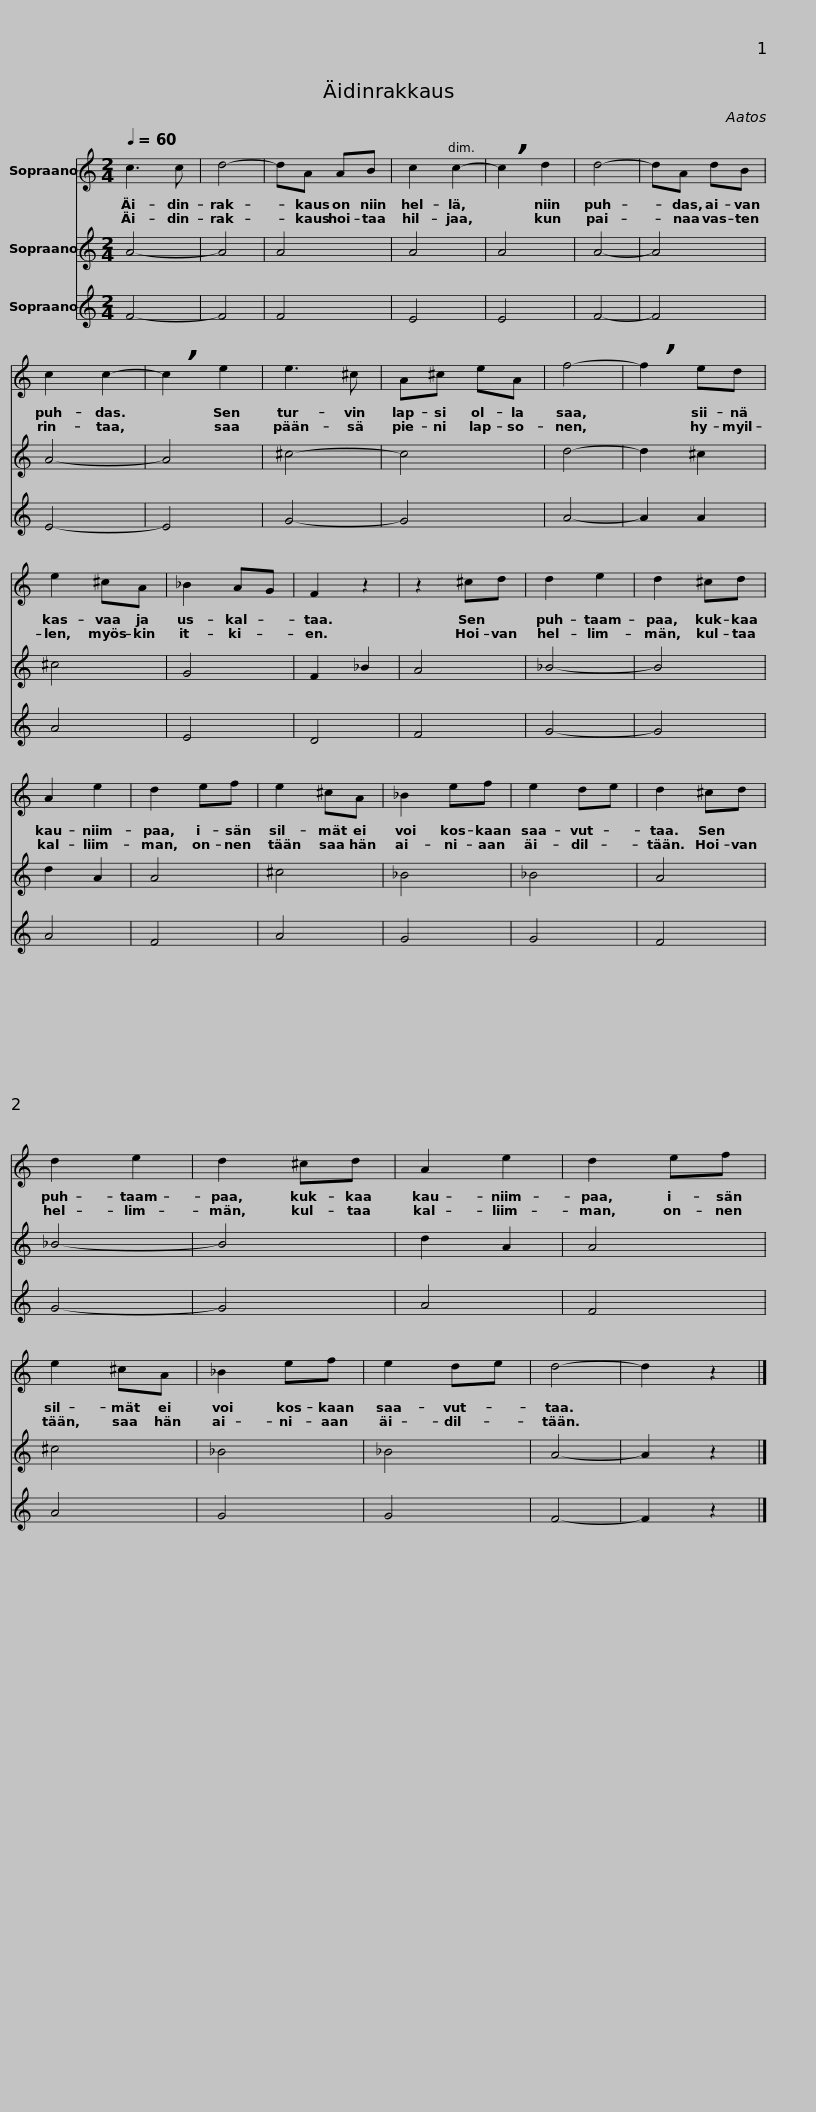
X:1
%%score 1 2 3
L:1/8
Q:1/4=60
M:2/4
I:linebreak $
K:C
V:1 treble
V:2 treble
V:3 treble
V:1
 c3 c | d4- | dA AB | c2 c2- | !breath!c2 d2 | %5
 d4- | dA dB | c2 c2- | !breath!c2 e2 |$ e3 ^c | %10
 A^c eA | f4- | !breath!f2 ed | e2 ^cA | _B2 AG | %15
 F2 z2 | z2 ^cd | d2 e2 |$ d2 ^cd | A2 e2 | %20
 d2 ef | e2 ^cA | _B2 ef | e2 de | d2 ^cd |$ %25
 d2 e2 | d2 ^cd | A2 e2 | d2 ef | e2 ^cA | %30
 _B2 ef | e2 de | d4- |$ d2 z2 |] %34
V:2
 A4- | A4 | A4 | A4 | A4 | %5
 A4- | A4 | A4- | A4 |$ ^c4- | %10
 c4 | d4- | d2 ^c2 | ^c4 | G4 | %15
 F2 _B2 | A4 | _B4- |$ B4 | d2 A2 | %20
 A4 | ^c4 | _B4 | _B4 | A4 |$ %25
 _B4- | B4 | d2 A2 | A4 | ^c4 | %30
 _B4 | _B4 | A4- |$ A2 z2 |] %34
V:3
 F4- | F4 | F4 | E4 | E4 | %5
 F4- | F4 | E4- | E4 |$ G4- | %10
 G4 | A4- | A2 A2 | A4 | E4 | %15
 D4 | F4 | G4- |$ G4 | A4 | %20
 F4 | A4 | G4 | G4 | F4 |$ %25
 G4- | G4 | A4 | F4 | A4 | %30
 G4 | G4 | F4- |$ F2 z2 |] %34
